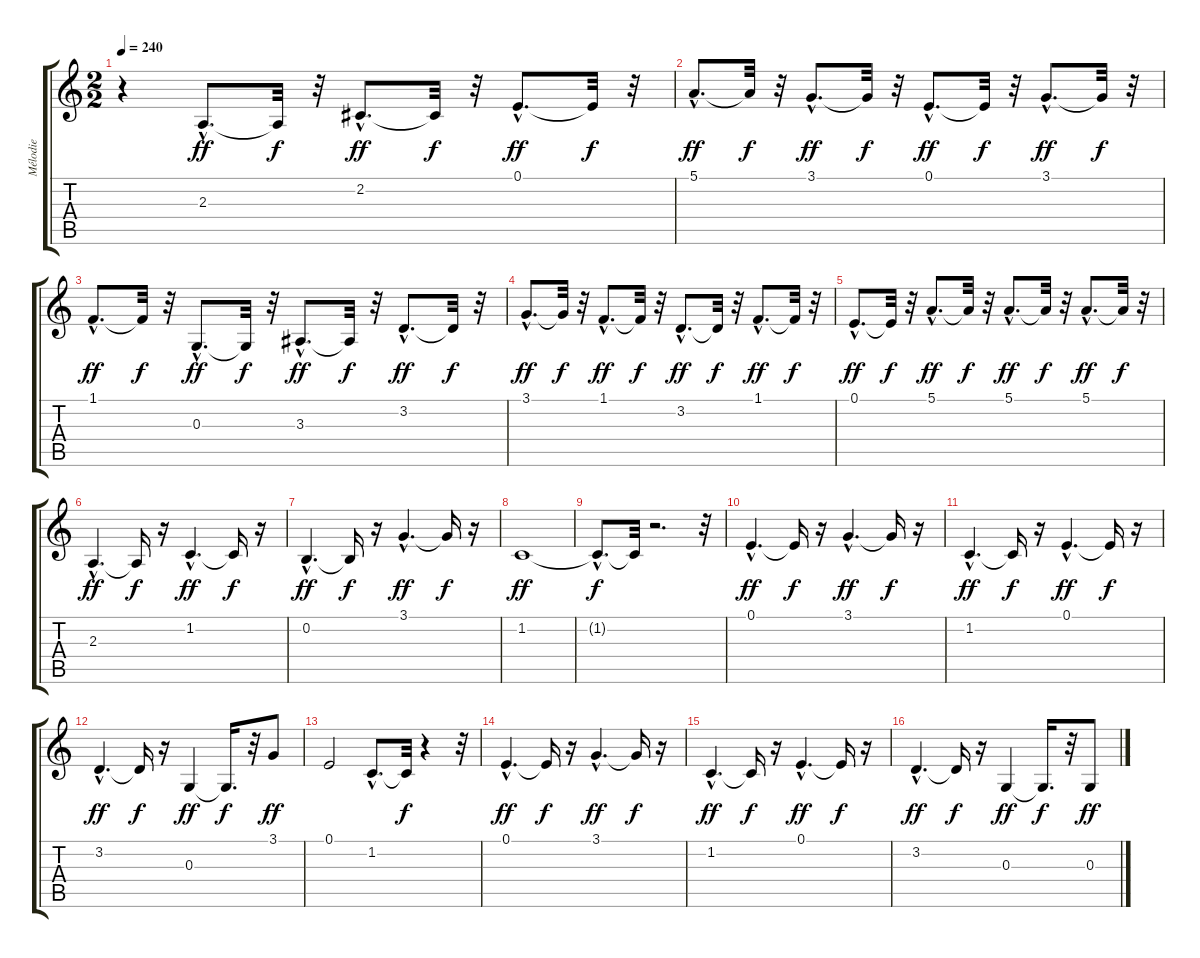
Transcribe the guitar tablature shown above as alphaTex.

\track ("Mélodie" "Mélodie") {instrument panflute}
\staff {score tabs}
\tuning (E4 B3 G3 D3 A2 E2) {hide}
\ts (2 2)
\tempo 240
\clef g2
\ks c
r.4{dy f} 2.3{hac}.8{d dy ff} 2.3{t}.32{dy f} r.32 2.2{hac}.8{d dy ff} 2.2{t}.32{dy f} r.32 0.1{hac}.8{d dy ff} 0.1{t}.32{dy f} r.32 |
5.1{hac}.8{d dy ff} 5.1{t}.32{dy f} r.32 3.1{hac}.8{d dy ff} 3.1{t}.32{dy f} r.32 0.1{hac}.8{d dy ff} 0.1{t}.32{dy f} r.32 3.1{hac}.8{d dy ff} 3.1{t}.32{dy f} r.32 |
1.1{hac}.8{d dy ff} 1.1{t}.32{dy f} r.32 0.3{hac}.8{d dy ff} 0.3{t}.32{dy f} r.32 3.3{hac}.8{d dy ff} 3.3{t}.32{dy f} r.32 3.2{hac}.8{d dy ff} 3.2{t}.32{dy f} r.32 |
3.1{hac}.8{d dy ff} 3.1{t}.32{dy f} r.32 1.1{hac}.8{d dy ff} 1.1{t}.32{dy f} r.32 3.2{hac}.8{d dy ff} 3.2{t}.32{dy f} r.32 1.1{hac}.8{d dy ff} 1.1{t}.32{dy f} r.32 |
0.1{hac}.8{d dy ff} 0.1{t}.32{dy f} r.32 5.1{hac}.8{d dy ff} 5.1{t}.32{dy f} r.32 5.1{hac}.8{d dy ff} 5.1{t}.32{dy f} r.32 5.1{hac}.8{d dy ff} 5.1{t}.32{dy f} r.32 |
2.3{hac}.4{d dy ff} 2.3{t}.16{dy f} r.16 1.2{hac}.4{d dy ff} 1.2{t}.16{dy f} r.16 |
0.2{hac}.4{d dy ff} 0.2{t}.16{dy f} r.16 3.1{hac}.4{d dy ff} 3.1{t}.16{dy f} r.16 |
1.2.1{dy ff} |
1.2{hac t}.8{d dy f} 1.2{t}.32 r.2{d} r.32 |
0.1{hac}.4{d dy ff} 0.1{t}.16{dy f} r.16 3.1{hac}.4{d dy ff} 3.1{t}.16{dy f} r.16 |
1.2{hac}.4{d dy ff} 1.2{t}.16{dy f} r.16 0.1{hac}.4{d dy ff} 0.1{t}.16{dy f} r.16 |
3.2{hac}.4{d dy ff} 3.2{t}.16{dy f} r.16 0.3.4{dy ff} 0.3{t}.16{d dy f} r.32 3.1.8{dy ff} |
0.1.2 1.2{hac}.8{d} 1.2{t}.32{dy f} r.4 r.32 |
0.1{hac}.4{d dy ff} 0.1{t}.16{dy f} r.16 3.1{hac}.4{d dy ff} 3.1{t}.16{dy f} r.16 |
1.2{hac}.4{d dy ff} 1.2{t}.16{dy f} r.16 0.1{hac}.4{d dy ff} 0.1{t}.16{dy f} r.16 |
3.2{hac}.4{d dy ff} 3.2{t}.16{dy f} r.16 0.3.4{dy ff} 0.3{t}.16{d dy f} r.32 0.3.8{dy ff}
